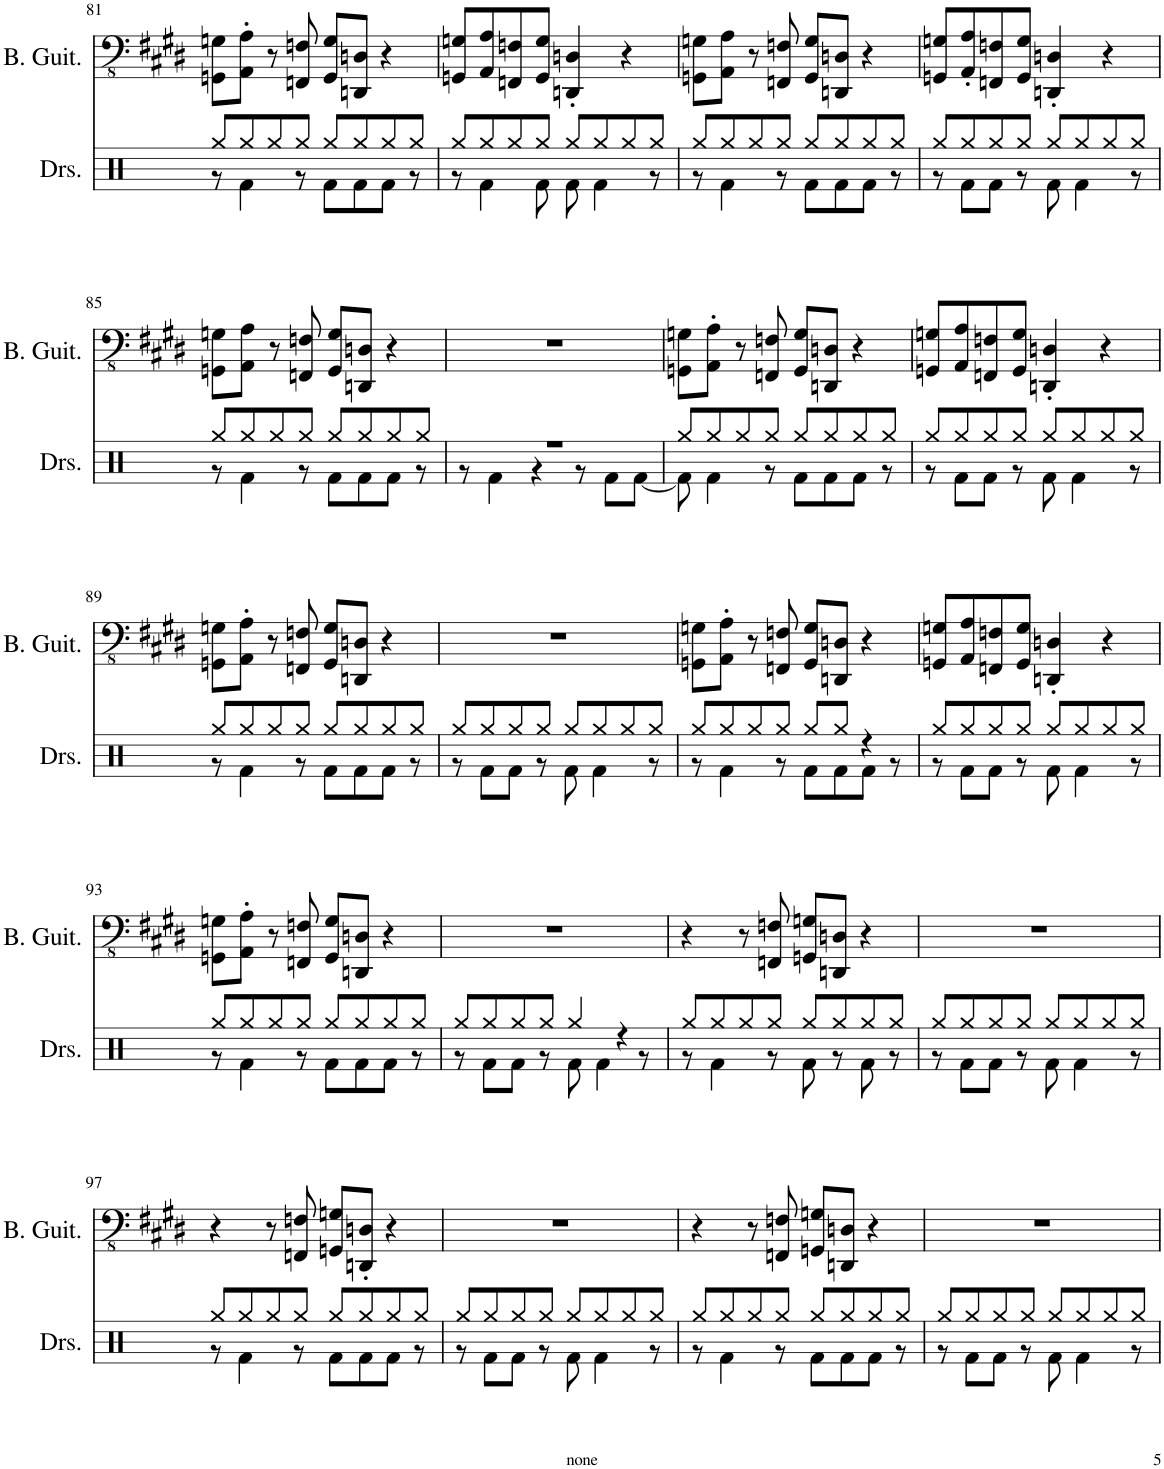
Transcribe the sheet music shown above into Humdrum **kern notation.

**kern	**kern
*part2	*part1
*staff2	*staff1
*I"Drumset	*I"Bass Guitar
*I'Drs.	*I'B. Guit.
!!LO:PB:g=z
*clefX	*clefFv4
*k[]	*k[f#c#g#d#]
*M4/4	*M4/4
=81	=81
*^	*
8Rgg/L	8r	8GGGn\ 8GGn\L
8Rgg/	4Rf\	8AAA\' 8AA\'J
8Rgg/	.	8r
8Rgg/J	8r	8FFFn/ 8FFn/
8Rgg/L	8Rf\L	8GGG/ 8GG/L
8Rgg/	8Rf\	8DDDn/ 8DDn/J
8Rgg/	8Rf\J	4r
8Rgg/J	8r	.
=82	=82	=82
8Rgg/L	8r	8GGGn/ 8GGn/L
8Rgg/	4Rf\	8AAA/ 8AA/
8Rgg/	.	8FFFn/ 8FFn/
8Rgg/J	8Rf\	8GGG/ 8GG/J
8Rgg/L	8Rf\	4DDDn/' 4DDn/'
8Rgg/	4Rf\	.
8Rgg/	.	4r
8Rgg/J	8r	.
=83	=83	=83
8Rgg/L	8r	8GGGn\ 8GGn\L
8Rgg/	4Rf\	8AAA\ 8AA\J
8Rgg/	.	8r
8Rgg/J	8r	8FFFn/ 8FFn/
8Rgg/L	8Rf\L	8GGG/ 8GG/L
8Rgg/	8Rf\	8DDDn/ 8DDn/J
8Rgg/	8Rf\J	4r
8Rgg/J	8r	.
=84	=84	=84
8Rgg/L	8r	8GGGn/ 8GGn/L
8Rgg/	8Rf\L	8AAA/' 8AA/'
8Rgg/	8Rf\J	8FFFn/ 8FFn/
8Rgg/J	8r	8GGG/ 8GG/J
8Rgg/L	8Rf\	4DDDn/' 4DDn/'
8Rgg/	4Rf\	.
8Rgg/	.	4r
8Rgg/J	8r	.
!!LO:LB:g=z
=85	=85	=85
8Rgg/L	8r	8GGGn\ 8GGn\L
8Rgg/	4Rf\	8AAA\ 8AA\J
8Rgg/	.	8r
8Rgg/J	8r	8FFFn/ 8FFn/
8Rgg/L	8Rf\L	8GGG/ 8GG/L
8Rgg/	8Rf\	8DDDn/ 8DDn/J
8Rgg/	8Rf\J	4r
8Rgg/J	8r	.
=86	=86	=86
1r	8r	1r
.	4Rf\	.
.	4r	.
.	8r	.
.	8Rf\L	.
.	[8Rf\J	.
=87	=87	=87
8Rgg/L	8Rf\]	8GGGn\ 8GGn\L
8Rgg/	4Rf\	8AAA\' 8AA\'J
8Rgg/	.	8r
8Rgg/J	8r	8FFFn/ 8FFn/
8Rgg/L	8Rf\L	8GGG/ 8GG/L
8Rgg/	8Rf\	8DDDn/ 8DDn/J
8Rgg/	8Rf\J	4r
8Rgg/J	8r	.
=88	=88	=88
8Rgg/L	8r	8GGGn/ 8GGn/L
8Rgg/	8Rf\L	8AAA/ 8AA/
8Rgg/	8Rf\J	8FFFn/ 8FFn/
8Rgg/J	8r	8GGG/ 8GG/J
8Rgg/L	8Rf\	4DDDn/' 4DDn/'
8Rgg/	4Rf\	.
8Rgg/	.	4r
8Rgg/J	8r	.
!!LO:LB:g=z
=89	=89	=89
8Rgg/L	8r	8GGGn\ 8GGn\L
8Rgg/	4Rf\	8AAA\' 8AA\'J
8Rgg/	.	8r
8Rgg/J	8r	8FFFn/ 8FFn/
8Rgg/L	8Rf\L	8GGG/ 8GG/L
8Rgg/	8Rf\	8DDDn/ 8DDn/J
8Rgg/	8Rf\J	4r
8Rgg/J	8r	.
=90	=90	=90
8Rgg/L	8r	1r
8Rgg/	8Rf\L	.
8Rgg/	8Rf\J	.
8Rgg/J	8r	.
8Rgg/L	8Rf\	.
8Rgg/	4Rf\	.
8Rgg/	.	.
8Rgg/J	8r	.
=91	=91	=91
8Rgg/L	8r	8GGGn\ 8GGn\L
8Rgg/	4Rf\	8AAA\' 8AA\'J
8Rgg/	.	8r
8Rgg/J	8r	8FFFn/ 8FFn/
8Rgg/L	8Rf\L	8GGG/ 8GG/L
8Rgg/J	8Rf\	8DDDn/ 8DDn/J
4r	8Rf\J	4r
.	8r	.
=92	=92	=92
8Rgg/L	8r	8GGGn/ 8GGn/L
8Rgg/	8Rf\L	8AAA/ 8AA/
8Rgg/	8Rf\J	8FFFn/ 8FFn/
8Rgg/J	8r	8GGG/ 8GG/J
8Rgg/L	8Rf\	4DDDn/' 4DDn/'
8Rgg/	4Rf\	.
8Rgg/	.	4r
8Rgg/J	8r	.
!!LO:LB:g=z
=93	=93	=93
8Rgg/L	8r	8GGGn\ 8GGn\L
8Rgg/	4Rf\	8AAA\' 8AA\'J
8Rgg/	.	8r
8Rgg/J	8r	8FFFn/ 8FFn/
8Rgg/L	8Rf\L	8GGG/ 8GG/L
8Rgg/	8Rf\	8DDDn/ 8DDn/J
8Rgg/	8Rf\J	4r
8Rgg/J	8r	.
=94	=94	=94
8Rgg/L	8r	1r
8Rgg/	8Rf\L	.
8Rgg/	8Rf\J	.
8Rgg/J	8r	.
4Rgg/	8Rf\	.
.	4Rf\	.
4r	.	.
.	8r	.
=95	=95	=95
8Rgg/L	8r	4r
8Rgg/	4Rf\	.
8Rgg/	.	8r
8Rgg/J	8r	8FFFn/ 8FFn/
8Rgg/L	8Rf\	8GGGn/ 8GGn/L
8Rgg/	8r	8DDDn/ 8DDn/J
8Rgg/	8Rf\	4r
8Rgg/J	8r	.
=96	=96	=96
8Rgg/L	8r	1r
8Rgg/	8Rf\L	.
8Rgg/	8Rf\J	.
8Rgg/J	8r	.
8Rgg/L	8Rf\	.
8Rgg/	4Rf\	.
8Rgg/	.	.
8Rgg/J	8r	.
!!LO:LB:g=z
=97	=97	=97
8Rgg/L	8r	4r
8Rgg/	4Rf\	.
8Rgg/	.	8r
8Rgg/J	8r	8FFFn/ 8FFn/
8Rgg/L	8Rf\L	8GGGn/ 8GGn/L
8Rgg/	8Rf\	8DDDn/' 8DDn/'J
8Rgg/	8Rf\J	4r
8Rgg/J	8r	.
=98	=98	=98
8Rgg/L	8r	1r
8Rgg/	8Rf\L	.
8Rgg/	8Rf\J	.
8Rgg/J	8r	.
8Rgg/L	8Rf\	.
8Rgg/	4Rf\	.
8Rgg/	.	.
8Rgg/J	8r	.
=99	=99	=99
8Rgg/L	8r	4r
8Rgg/	4Rf\	.
8Rgg/	.	8r
8Rgg/J	8r	8FFFn/ 8FFn/
8Rgg/L	8Rf\L	8GGGn/ 8GGn/L
8Rgg/	8Rf\	8DDDn/ 8DDn/J
8Rgg/	8Rf\J	4r
8Rgg/J	8r	.
=100	=100	=100
8Rgg/L	8r	1r
8Rgg/	8Rf\L	.
8Rgg/	8Rf\J	.
8Rgg/J	8r	.
8Rgg/L	8Rf\	.
8Rgg/	4Rf\	.
8Rgg/	.	.
8Rgg/J	8r	.
*v	*v	*
=	=
*-	*-
